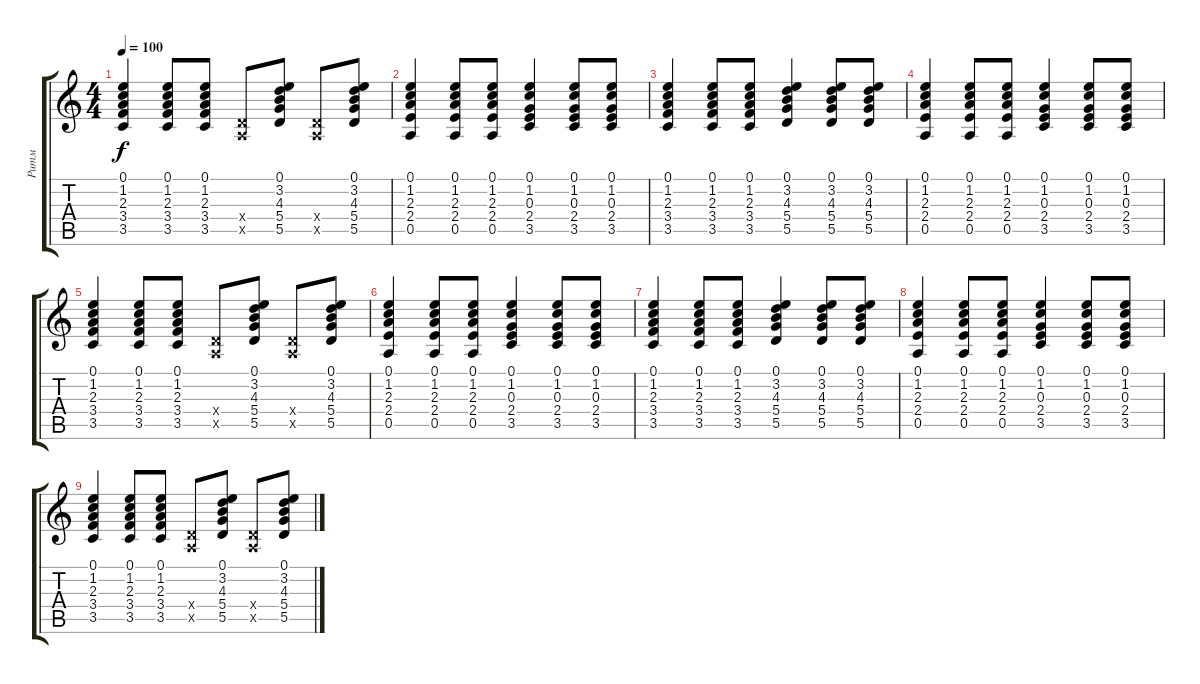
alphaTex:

\track ("Ритм" "Ритм") {instrument acousticguitarsteel}
\staff {score tabs}
\tuning (E4 B3 G3 D3 A2 E2) {hide}
\ts (4 4)
\tempo 100
\clef g2
\ks c
(0.1 1.2 2.3 3.4 3.5).4{dy f} (0.1 1.2 2.3 3.4 3.5).8 (0.1 1.2 2.3 3.4 3.5).8 (0.4{x} 0.5{x}).8 (0.1 3.2 4.3 5.4 5.5).8 (0.4{x} 0.5{x}).8 (0.1 3.2 4.3 5.4 5.5).8 |
(0.1 1.2 2.3 2.4 0.5).4 (0.1 1.2 2.3 2.4 0.5).8 (0.1 1.2 2.3 2.4 0.5).8 (0.1 1.2 0.3 2.4 3.5).4 (0.1 1.2 0.3 2.4 3.5).8 (0.1 1.2 0.3 2.4 3.5).8 |
(0.1 1.2 2.3 3.4 3.5).4 (0.1 1.2 2.3 3.4 3.5).8 (0.1 1.2 2.3 3.4 3.5).8 (0.1 3.2 4.3 5.4 5.5).4 (0.1 3.2 4.3 5.4 5.5).8 (0.1 3.2 4.3 5.4 5.5).8 |
(0.1 1.2 2.3 2.4 0.5).4 (0.1 1.2 2.3 2.4 0.5).8 (0.1 1.2 2.3 2.4 0.5).8 (0.1 1.2 0.3 2.4 3.5).4 (0.1 1.2 0.3 2.4 3.5).8 (0.1 1.2 0.3 2.4 3.5).8 |
(0.1 1.2 2.3 3.4 3.5).4 (0.1 1.2 2.3 3.4 3.5).8 (0.1 1.2 2.3 3.4 3.5).8 (0.4{x} 0.5{x}).8 (0.1 3.2 4.3 5.4 5.5).8 (0.4{x} 0.5{x}).8 (0.1 3.2 4.3 5.4 5.5).8 |
(0.1 1.2 2.3 2.4 0.5).4 (0.1 1.2 2.3 2.4 0.5).8 (0.1 1.2 2.3 2.4 0.5).8 (0.1 1.2 0.3 2.4 3.5).4 (0.1 1.2 0.3 2.4 3.5).8 (0.1 1.2 0.3 2.4 3.5).8 |
(0.1 1.2 2.3 3.4 3.5).4 (0.1 1.2 2.3 3.4 3.5).8 (0.1 1.2 2.3 3.4 3.5).8 (0.1 3.2 4.3 5.4 5.5).4 (0.1 3.2 4.3 5.4 5.5).8 (0.1 3.2 4.3 5.4 5.5).8 |
(0.1 1.2 2.3 2.4 0.5).4 (0.1 1.2 2.3 2.4 0.5).8 (0.1 1.2 2.3 2.4 0.5).8 (0.1 1.2 0.3 2.4 3.5).4 (0.1 1.2 0.3 2.4 3.5).8 (0.1 1.2 0.3 2.4 3.5).8 |
(0.1 1.2 2.3 3.4 3.5).4 (0.1 1.2 2.3 3.4 3.5).8 (0.1 1.2 2.3 3.4 3.5).8 (0.4{x} 0.5{x}).8 (0.1 3.2 4.3 5.4 5.5).8 (0.4{x} 0.5{x}).8 (0.1 3.2 4.3 5.4 5.5).8
